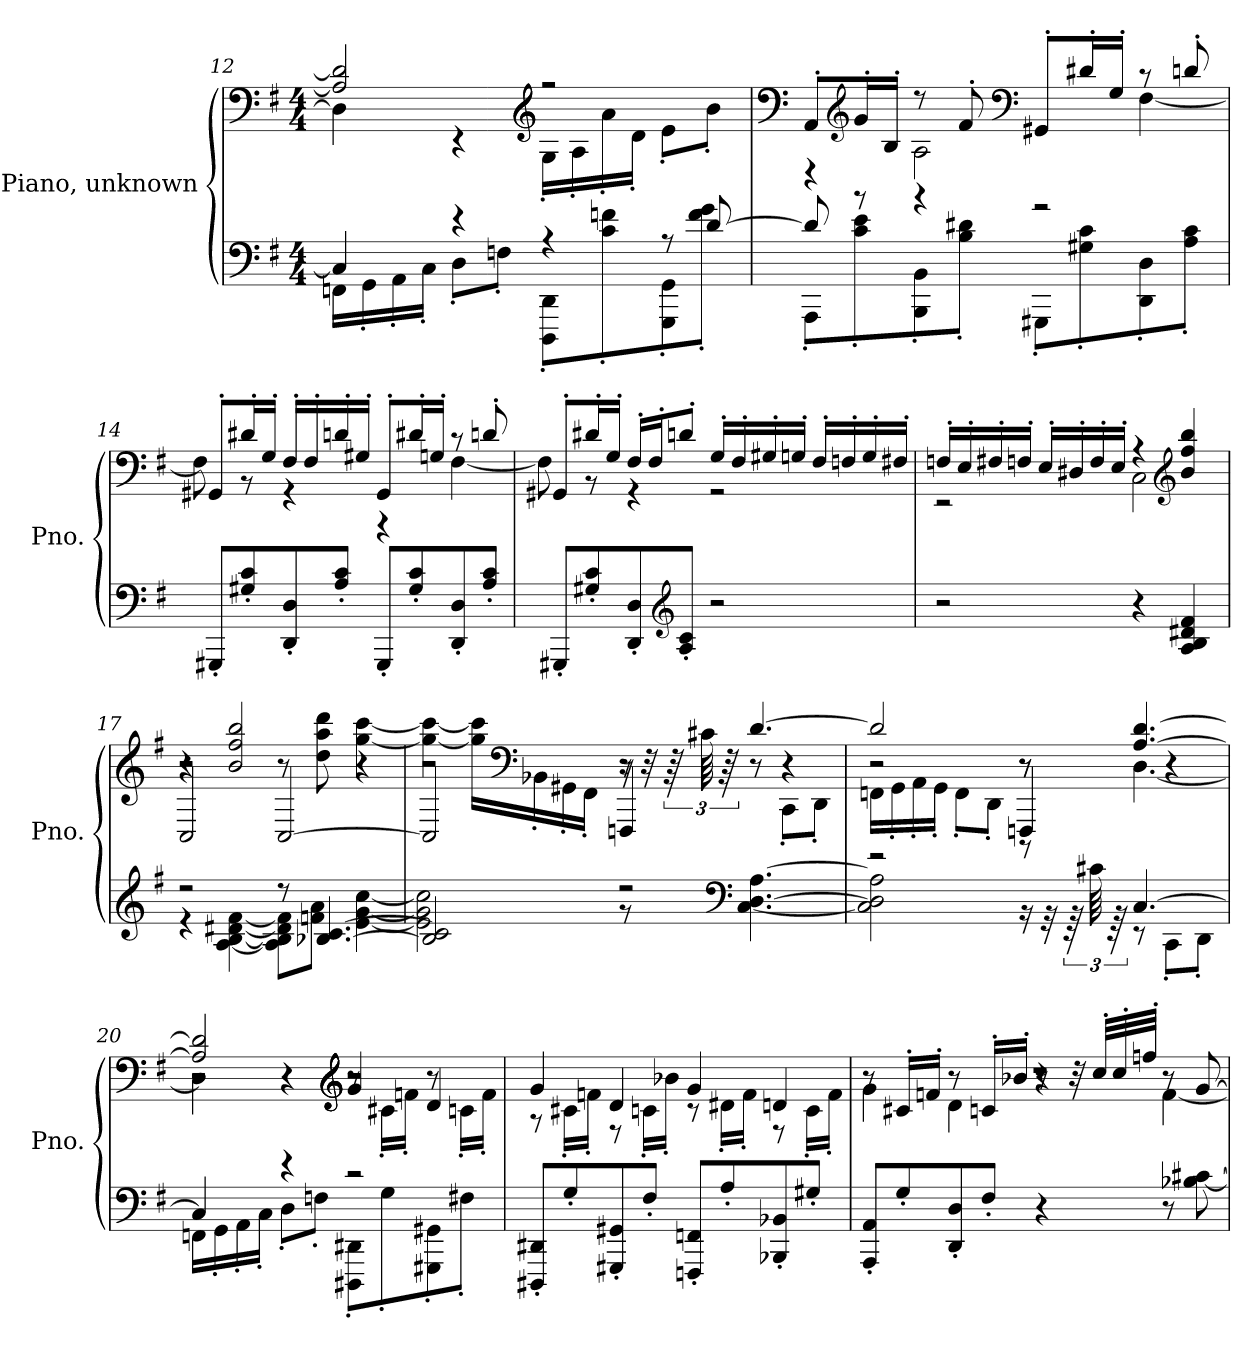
**kern	**kern
*part1	*part1
*staff2	*staff1
*I"Piano, unknown	*
*I'Pno.	*
!!LO:LB:g=z
*clefF4	*clefF4
*k[f#]	*k[f#]
*M4/4	*M4/4
=12	=12
*^	*^
4C/]	16FFn\LL	2A/] 2d/]	4D\]
.	16GG'\	.	.
.	16AA'\	.	.
.	16C'\JJ	.	.
4r	8D'\L	.	4r
.	8Fn'\J	.	.
*	*	*clefG2	*
4r	8DDD\' 8DD\'L	2r	16G'\LL
.	.	.	16A'\
.	8c\' 8fn\'	.	16a'\
.	.	.	16d'\JJ
8r	8GGG\' 8GG\'	.	8e'\L
[8d/	8f\' 8g\'J	.	8b'\J
=13	=13	=13	=13
*	*	*clefF4	*
8d/]	8AAA'\L	8AA'/L	4r
*	*	*clefG2	*
8r	8c\' 8e\'	16g'/L	.
.	.	16B'/JJ	.
4r	8BBB\' 8BB\'	8r	2A\
.	8B\' 8d#X\'J	8f#'/	.
*	*	*clefF4	*
2r	8GGG#X'\L	8GG#X'/L	.
.	8G#X\' 8c\'	16d#X'/L	.
.	.	16G'/JJ	.
.	8DD\' 8D\'	8r	[4F#\
.	8A\' 8c\'J	8dn'/	.
*v	*v	*	*
!!LO:PB:g=z	!!
=14	=14	=14
8GGG#X'/L	8GG#X'/L	8F#\]
8G#X/' 8c/'	16d#X'/L	8r
.	16G'/JJ	.
8DD/' 8D/'	16F#'/LL	4r
.	16F#'/	.
8A/' 8c/'J	16dn'/	.
.	16G#X'/JJ	.
8GGG#'/L	8GG#'/L	4r
8G#/' 8c/'	16d#X'/L	.
.	16Gn'/JJ	.
8DD/' 8D/'	8r	[4F#\
8A/' 8c/'J	8dn'/	.
=15	=15	=15
8GGG#X'/L	8GG#X'/L	8F#\]
8G#X/' 8c/'	16d#X'/L	8r
.	16G'/JJ	.
8DD/' 8D/'	16F#'/LL	4r
.	16F#'/J	.
*clefG2	*	*
8A/' 8c/'J	8dn'/J	.
2r	16G'/LL	2r
.	16F#'/	.
.	16G#X'/	.
.	16Gn'/JJ	.
.	16F#'/LL	.
.	16Fn'/	.
.	16G'/	.
.	16F#X'/JJ	.
!!LO:LB:g=z	!!
=16	=16	=16
2r	16Fn'/LL	2r
.	16E'/	.
.	16F#X'/	.
.	16Fn'/JJ	.
.	16E'/LL	.
.	16D#X'/	.
.	16F'/	.
.	16E'/JJ	.
4r	4r	2C\
*	*clefG2	*
4A/ 4B/ 4d#X/ 4f#/	4b/ 4ff#/ 4bb/	.
=17	=17	=17
*^	*	*^
2r	4r	4r	2r	2C/
.	[4A\ [4B\ [4d#X\ [4f#\	2b/ 2ff#/ 2bb/	.	.
8r	8A\] 8B\] 8d#\] 8f#\]L	.	8r	[2C/
[4.B-X/ [4.c/	8fn\ 8a\J	.	8dd\ 8aa\ 8ddd\	.
.	[4e\ [4g\ [4cc\	4r	[4gg\ [4ccc\	.
!!LO:LB:g=z	!!	!!
=18	=18	=18	=18	=18
2B-/] 2c/]	2e\] 2g\] 2cc\]	2r	4gg\_ 4ccc\_	2C/]
.	.	.	16gg\] 16ccc\]LL	.
*	*	*clefF4	*	*
.	.	.	16BB-X'\	.
.	.	.	16GG#X'\	.
.	.	.	16FF#'\JJ	.
2r	8r	8r	16r	4FFFn/
.	.	.	32r	.
.	.	.	96r	.
.	.	.	96c#X\	.
.	.	.	96r	.
*clefF4	*	*	*	*
.	[4.C\ [4.D\ [4.A\	[4.d/	8r	.
.	.	.	8CC'\L	4r
.	.	.	8DD'\J	.
=19	=19	=19	=19	=19
2r	2C\] 2D\] 2A\]	2d/]	16FFn\LL	2r
.	.	.	16GG'\	.
.	.	.	16AA'\	.
.	.	.	16GG'\JJ	.
.	.	.	8FF'\L	.
.	.	.	8DD'\J	.
8r	16r	8r	8r	4FFFn/
.	32r	.	.	.
.	96r	.	.	.
.	96c#X\	.	.	.
.	96r	.	.	.
[4.C/	8r	[4.A/ [4.d/	[4.D\	.
.	8CC'\L	.	.	4r
.	8DD'\J	.	.	.
!!LO:LB:g=z	!!	!!
=20	=20	=20	=20	=20
4C/]	16FFn\LL	2A/] 2d/]	4D\]	2r
.	16GG'\	.	.	.
.	16AA'\	.	.	.
.	16C'\JJ	.	.	.
4r	8D'\L	.	4r	.
.	8Fn'\J	.	.	.
*	*	*clefG2	*	*
2r	8DDD#X\' 8DD#X\'L	2r	8r	4g/
.	8G'\	.	16c#X'\LL	.
.	.	.	16fn'\JJ	.
.	8GGG#X\' 8GG#X\'	.	8r	4d/
.	8F#X'\J	.	16cn'\LL	.
.	.	.	16f'\JJ	.
*v	*v	*	*	*
*	*	*v	*v
=21	=21	=21
8DDD#X/' 8DD#X/'L	4g/	8r
8G'/	.	16c#X'\LL
.	.	16fn'\JJ
8GGG#X/' 8GG#X/'	4d/	8r
8F#'/J	.	16cn'\LL
.	.	16b-X'\JJ
8FFFn/' 8FFn/'L	4g/	8r
8A'/	.	16d#X'\LL
.	.	16f'\JJ
8BBB-X/' 8BB-X/'	4dn/	8r
8G#X'/J	.	16c'\LL
.	.	16f'\JJ
!!LO:LB:g=z
=22	=22	=22
*	*	*^
8AAA/' 8AA/'L	1r	4g\	8r
8G'/	.	.	16c#X'/LL
.	.	.	16fn'/JJ
8DD/' 8D/'	.	4d\	8r
8F#'/J	.	.	16cn'/LL
.	.	.	16b-X'/JJ
4r	.	4r	8r
.	.	.	32r
.	.	.	32cc'/LLL
.	.	.	32cc'/
.	.	.	32ffn'/JJJ
8r	.	[4f\	8r
[8B-X\ [8c#X\	.	.	[8g/
*	*v	*v	*v
=	=
*-	*-
